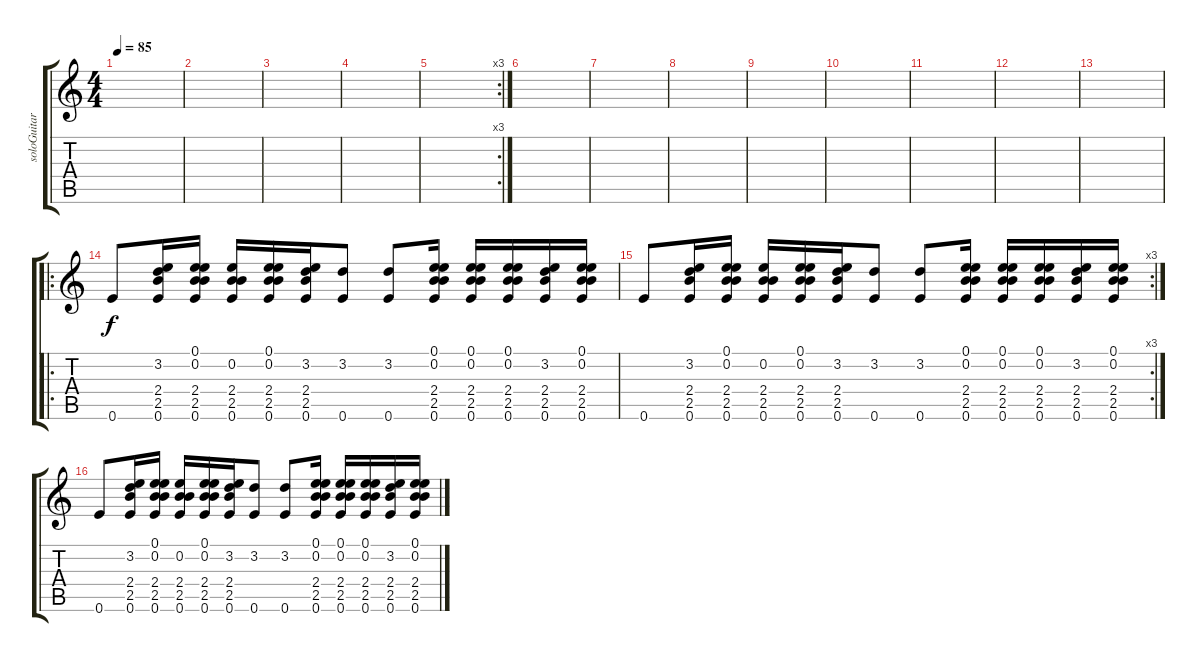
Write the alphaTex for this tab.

\track ("soloGuitar" "soloGuitar") {instrument overdrivenguitar}
\staff {score tabs}
\tuning (E4 B3 G4 D4 A3 E3) {hide}
\ts (4 4)
\tempo 85
\clef g2
\ks c
|
|
|
|
\rc 3
|
|
|
|
|
|
|
|
|
\ro
0.6.8{volume 12 instrument overdrivenguitar} (3.2 2.4 2.5 0.6).16 (0.1 0.2 2.4 2.5 0.6).16 (0.2 2.4 2.5 0.6).16 (0.1 0.2 2.4 2.5 0.6).16 (3.2 2.4 2.5 0.6).16 (3.2 0.6).8 (3.2 0.6).8 (0.1 0.2 2.4 2.5 0.6).16 (0.1 0.2 2.4 2.5 0.6).16 (0.1 0.2 2.4 2.5 0.6).16 (3.2 2.4 2.5 0.6).16 (0.1 0.2 2.4 2.5 0.6).16 |
\rc 3
0.6.8 (3.2 2.4 2.5 0.6).16 (0.1 0.2 2.4 2.5 0.6).16 (0.2 2.4 2.5 0.6).16 (0.1 0.2 2.4 2.5 0.6).16 (3.2 2.4 2.5 0.6).16 (3.2 0.6).8 (3.2 0.6).8 (0.1 0.2 2.4 2.5 0.6).16 (0.1 0.2 2.4 2.5 0.6).16 (0.1 0.2 2.4 2.5 0.6).16 (3.2 2.4 2.5 0.6).16 (0.1 0.2 2.4 2.5 0.6).16 |
0.6.8 (3.2 2.4 2.5 0.6).16 (0.1 0.2 2.4 2.5 0.6).16 (0.2 2.4 2.5 0.6).16 (0.1 0.2 2.4 2.5 0.6).16 (3.2 2.4 2.5 0.6).16 (3.2 0.6).8 (3.2 0.6).8 (0.1 0.2 2.4 2.5 0.6).16 (0.1 0.2 2.4 2.5 0.6).16 (0.1 0.2 2.4 2.5 0.6).16 (3.2 2.4 2.5 0.6).16 (0.1 0.2 2.4 2.5 0.6).16
